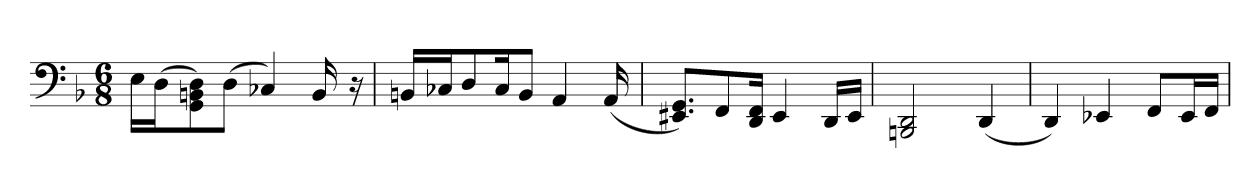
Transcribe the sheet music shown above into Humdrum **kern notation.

**kern
*part1
*staff1
*clefF4
*k[b-]
*M6/8
=1
16E\LL
(16D\J
8GG\ 8BBn\ 8D\)
(8D\J
4C-X)
16BB
16r
=2
16BBn/LL
16C-X/J
8D/
16C-/K
8BB/J
4AA
(16AA
=3
8.EE#X/ 8.GG/L)
8FF/
16DD/ 16FF/Jk
4EE#
16DD/LL
16EE#/JJ
=4
2BBBn 2DD
(4DD
=5
4DD)
4EE-X
8FF/L
16EE-/L
16FF/JJ
=
*-
